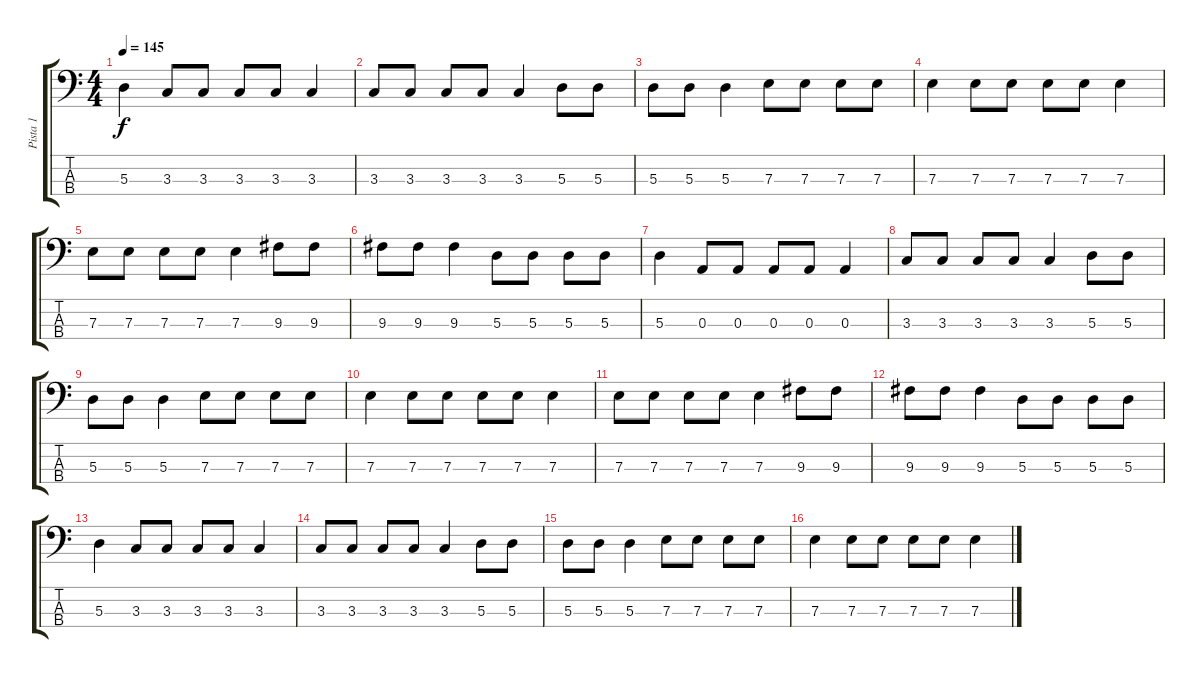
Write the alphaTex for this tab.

\track ("Pista 1" "Pista 1") {instrument electricbassfinger}
\staff {score tabs}
\tuning (G2 D2 A1 E1) {hide}
\ts (4 4)
\tempo 145
\clef f4
\ks c
5.3.4{dy f} 3.3.8 3.3.8 3.3.8 3.3.8 3.3.4 |
3.3.8 3.3.8 3.3.8 3.3.8 3.3.4 5.3.8 5.3.8 |
5.3.8 5.3.8 5.3.4 7.3.8 7.3.8 7.3.8 7.3.8 |
7.3.4 7.3.8 7.3.8 7.3.8 7.3.8 7.3.4 |
7.3.8 7.3.8 7.3.8 7.3.8 7.3.4 9.3.8 9.3.8 |
9.3.8 9.3.8 9.3.4 5.3.8 5.3.8 5.3.8 5.3.8 |
5.3.4 0.3.8 0.3.8 0.3.8 0.3.8 0.3.4 |
3.3.8 3.3.8 3.3.8 3.3.8 3.3.4 5.3.8 5.3.8 |
5.3.8 5.3.8 5.3.4 7.3.8 7.3.8 7.3.8 7.3.8 |
7.3.4 7.3.8 7.3.8 7.3.8 7.3.8 7.3.4 |
7.3.8 7.3.8 7.3.8 7.3.8 7.3.4 9.3.8 9.3.8 |
9.3.8 9.3.8 9.3.4 5.3.8 5.3.8 5.3.8 5.3.8 |
5.3.4 3.3.8 3.3.8 3.3.8 3.3.8 3.3.4 |
3.3.8 3.3.8 3.3.8 3.3.8 3.3.4 5.3.8 5.3.8 |
5.3.8 5.3.8 5.3.4 7.3.8 7.3.8 7.3.8 7.3.8 |
7.3.4 7.3.8 7.3.8 7.3.8 7.3.8 7.3.4
